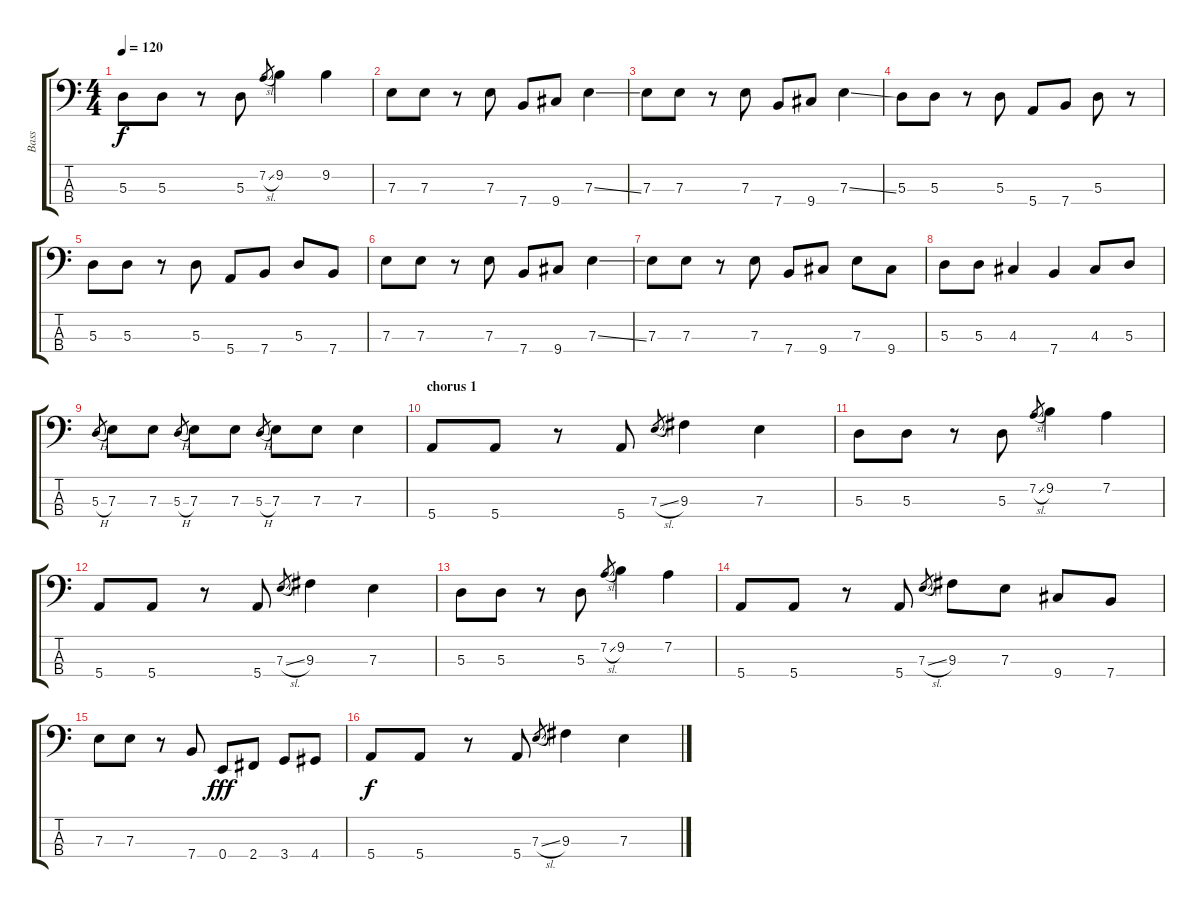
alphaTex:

\track ("Bass" "Bass") {instrument electricbasspick}
\staff {score tabs}
\tuning (G2 D2 A1 E1) {hide}
\ts (4 4)
\tempo 120
\clef f4
\ks c
5.3.8{dy f} 5.3.8 r.8 5.3.8 7.2{sl}.8{gr} 9.2.4 9.2.4 |
7.3.8 7.3.8 r.8 7.3.8 7.4.8 9.4.8 7.3{ss}.4 |
7.3.8 7.3.8 r.8 7.3.8 7.4.8 9.4.8 7.3{ss}.4 |
5.3.8 5.3.8 r.8 5.3.8 5.4.8 7.4.8 5.3.8 r.8 |
5.3.8 5.3.8 r.8 5.3.8 5.4.8 7.4.8 5.3.8 7.4.8 |
7.3.8 7.3.8 r.8 7.3.8 7.4.8 9.4.8 7.3{ss}.4 |
7.3.8 7.3.8 r.8 7.3.8 7.4.8 9.4.8 7.3.8 9.4.8 |
5.3.8 5.3.8 4.3.4 7.4.4 4.3.8 5.3.8 |
5.3{h}.8{gr} 7.3.8 7.3.8 5.3{h}.8{gr} 7.3.8 7.3.8 5.3{h}.8{gr} 7.3.8 7.3.8 7.3.4 |
\section ("" "chorus 1")
5.4.8 5.4.8 r.8 5.4.8 7.3{sl}.8{gr} 9.3.4 7.3.4 |
5.3.8 5.3.8 r.8 5.3.8 7.2{sl}.8{gr} 9.2.4 7.2.4 |
5.4.8 5.4.8 r.8 5.4.8 7.3{sl}.8{gr} 9.3.4 7.3.4 |
5.3.8 5.3.8 r.8 5.3.8 7.2{sl}.8{gr} 9.2.4 7.2.4 |
5.4.8 5.4.8 r.8 5.4.8 7.3{sl}.8{gr} 9.3.8 7.3.8 9.4.8 7.4.8 |
7.3.8 7.3.8 r.8 7.4.8 0.4.8{dy fff} 2.4.8 3.4.8 4.4.8 |
5.4.8{dy f} 5.4.8 r.8 5.4.8 7.3{sl}.8{gr} 9.3.4 7.3.4
